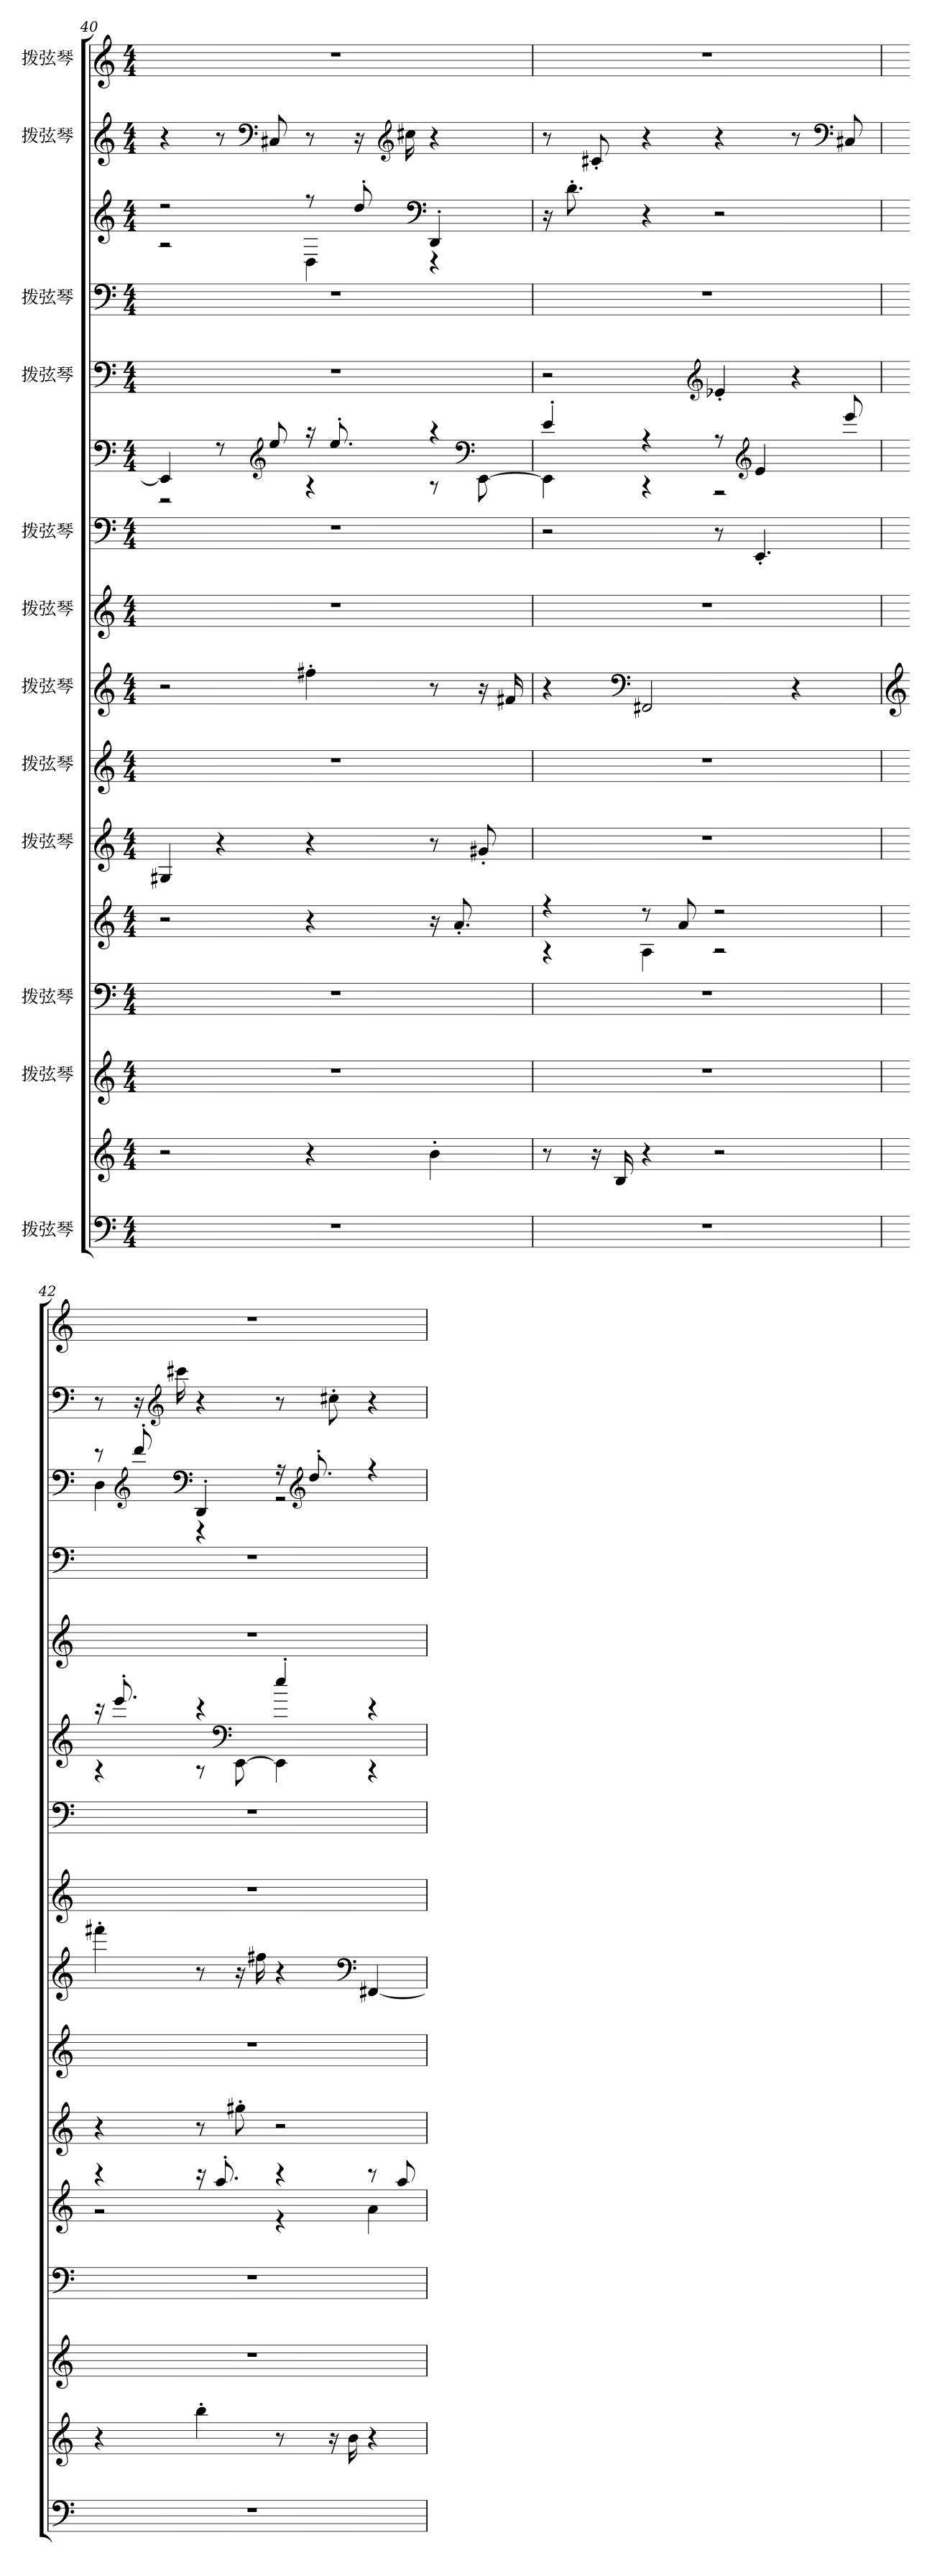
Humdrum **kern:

**kern	**kern	**kern	**kern	**kern	**kern	**kern	**kern	**kern	**kern	**kern	**kern	**kern	**kern	**kern	**kern
*part12	*part12	*part11	*part10	*part10	*part9	*part8	*part7	*part6	*part5	*part5	*part4	*part3	*part3	*part2	*part1
*staff16	*staff15	*staff14	*staff13	*staff12	*staff11	*staff10	*staff9	*staff8	*staff7	*staff6	*staff5	*staff4	*staff3	*staff2	*staff1
*I"拨弦琴	*	*I"拨弦琴	*I"拨弦琴	*	*I"拨弦琴	*I"拨弦琴	*I"拨弦琴	*I"拨弦琴	*I"拨弦琴	*	*I"拨弦琴	*I"拨弦琴	*	*I"拨弦琴	*I"拨弦琴
!!LO:PB:g=z
*clefF4	*clefG2	*clefG2	*clefF4	*clefG2	*clefG2	*clefG2	*clefG2	*clefG2	*clefF4	*clefF4	*clefF4	*clefF4	*clefG2	*clefG2	*clefG2
*k[]	*k[]	*k[]	*k[]	*k[]	*k[]	*k[]	*k[]	*k[]	*k[]	*k[]	*k[]	*k[]	*k[]	*k[]	*k[]
*M4/4	*M4/4	*M4/4	*M4/4	*M4/4	*M4/4	*M4/4	*M4/4	*M4/4	*M4/4	*M4/4	*M4/4	*M4/4	*M4/4	*M4/4	*M4/4
=40	=40	=40	=40	=40	=40	=40	=40	=40	=40	=40	=40	=40	=40	=40	=40
*	*	*	*	*	*	*	*	*	*	*^	*	*	*^	*	*
1r	2r	1r	1r	2r	4G#X/	1r	2r	1r	1r	4EE/]	2r	1r	1r	2r	2r	4r	1r
.	.	.	.	.	4r	.	.	.	.	8r	.	.	.	.	.	8r	.
*	*	*	*	*	*	*	*	*	*	*clefG2	*	*	*	*	*	*clefF4	*
.	.	.	.	.	.	.	.	.	.	8ee/	.	.	.	.	.	8C#X/	.
.	4r	.	.	4r	4r	.	4ff#X'\	.	.	16r	4r	.	.	8r	4D\	8r	.
.	.	.	.	.	.	.	.	.	.	8.ee'/	.	.	.	.	.	.	.
.	.	.	.	.	.	.	.	.	.	.	.	.	.	8dd'/	.	16r	.
*	*	*	*	*	*	*	*	*	*	*	*	*	*	*	*	*clefG2	*
.	.	.	.	.	.	.	.	.	.	.	.	.	.	.	.	16cc#X\	.
*	*	*	*	*	*	*	*	*	*	*	*	*	*	*clefF4	*	*	*
.	4b'\	.	.	16r	8r	.	8r	.	.	4r	8r	.	.	4DD'/	4r	4r	.
.	.	.	.	8.a'/	.	.	.	.	.	.	.	.	.	.	.	.	.
*	*	*	*	*	*	*	*	*	*	*clefF4	*	*	*	*	*	*	*
.	.	.	.	.	8g#X'/	.	16r	.	.	.	[8EE\	.	.	.	.	.	.
.	.	.	.	.	.	.	16f#X/	.	.	.	.	.	.	.	.	.	.
*	*	*	*	*	*	*	*	*	*	*	*	*	*	*v	*v	*	*
=41	=41	=41	=41	=41	=41	=41	=41	=41	=41	=41	=41	=41	=41	=41	=41	=41
*	*	*	*	*^	*	*	*	*	*	*	*	*	*	*	*	*
1r	8r	1r	1r	4r	4r	1r	1r	4r	1r	2r	4e'/	4EE\]	2r	1r	16r	8r	1r
.	.	.	.	.	.	.	.	.	.	.	.	.	.	.	8.d'\	.	.
.	16r	.	.	.	.	.	.	.	.	.	.	.	.	.	.	8c#X'/	.
.	16B/	.	.	.	.	.	.	.	.	.	.	.	.	.	.	.	.
*	*	*	*	*	*	*	*	*clefF4	*	*	*	*	*	*	*	*	*
.	4r	.	.	8r	4A\	.	.	2FF#X/	.	.	4r	4r	.	.	4r	4r	.
.	.	.	.	8a/	.	.	.	.	.	.	.	.	.	.	.	.	.
*	*	*	*	*	*	*	*	*	*	*	*	*	*clefG2	*	*	*	*
.	2r	.	.	2r	2r	.	.	.	.	8r	8r	2r	4e-X'/	.	2r	4r	.
*	*	*	*	*	*	*	*	*	*	*	*clefG2	*	*	*	*	*	*
.	.	.	.	.	.	.	.	.	.	4.EE'/	4e/	.	.	.	.	.	.
.	.	.	.	.	.	.	.	4r	.	.	.	.	4r	.	.	8r	.
*	*	*	*	*	*	*	*	*	*	*	*	*	*	*	*	*clefF4	*
.	.	.	.	.	.	.	.	.	.	.	8eee/	.	.	.	.	8C#X/	.
!!LO:PB:g=z
=42	=42	=42	=42	=42	=42	=42	=42	=42	=42	=42	=42	=42	=42	=42	=42	=42	=42
*	*	*	*	*	*	*	*	*clefG2	*	*	*	*	*	*	*	*	*
*	*	*	*	*	*	*	*	*	*	*	*	*	*	*	*^	*	*
1r	4r	1r	1r	4r	2r	4r	1r	4fff#X'\	1r	1r	16r	4r	1r	1r	8r	4D\	8r	1r
.	.	.	.	.	.	.	.	.	.	.	8.eee'/	.	.	.	.	.	.	.
*	*	*	*	*	*	*	*	*	*	*	*	*	*	*	*clefG2	*	*	*
.	.	.	.	.	.	.	.	.	.	.	.	.	.	.	8ddd'/	.	16r	.
*	*	*	*	*	*	*	*	*	*	*	*	*	*	*	*	*	*clefG2	*
.	.	.	.	.	.	.	.	.	.	.	.	.	.	.	.	.	16ccc#X\	.
*	*	*	*	*	*	*	*	*	*	*	*	*	*	*	*clefF4	*	*	*
.	4bb'\	.	.	16r	.	8r	.	8r	.	.	4r	8r	.	.	4DD'/	4r	4r	.
.	.	.	.	8.aa'/	.	.	.	.	.	.	.	.	.	.	.	.	.	.
*	*	*	*	*	*	*	*	*	*	*	*clefF4	*	*	*	*	*	*	*
.	.	.	.	.	.	8gg#X'\	.	16r	.	.	.	[8EE\	.	.	.	.	.	.
.	.	.	.	.	.	.	.	16ff#X\	.	.	.	.	.	.	.	.	.	.
.	8r	.	.	4r	4r	2r	.	4r	.	.	4ee'/	4EE\]	.	.	16r	2r	8r	.
*	*	*	*	*	*	*	*	*	*	*	*	*	*	*	*clefG2	*	*	*
.	.	.	.	.	.	.	.	.	.	.	.	.	.	.	8.dd'/	.	.	.
.	16r	.	.	.	.	.	.	.	.	.	.	.	.	.	.	.	8cc#X'\	.
.	16b\	.	.	.	.	.	.	.	.	.	.	.	.	.	.	.	.	.
*	*	*	*	*	*	*	*	*clefF4	*	*	*	*	*	*	*	*	*	*
.	4r	.	.	8r	4a\	.	.	[4FF#X/	.	.	4r	4r	.	.	4r	.	4r	.
.	.	.	.	8aa/	.	.	.	.	.	.	.	.	.	.	.	.	.	.
*	*	*	*	*v	*v	*	*	*	*	*	*v	*v	*	*	*v	*v	*	*
=	=	=	=	=	=	=	=	=	=	=	=	=	=	=	=
*-	*-	*-	*-	*-	*-	*-	*-	*-	*-	*-	*-	*-	*-	*-	*-
